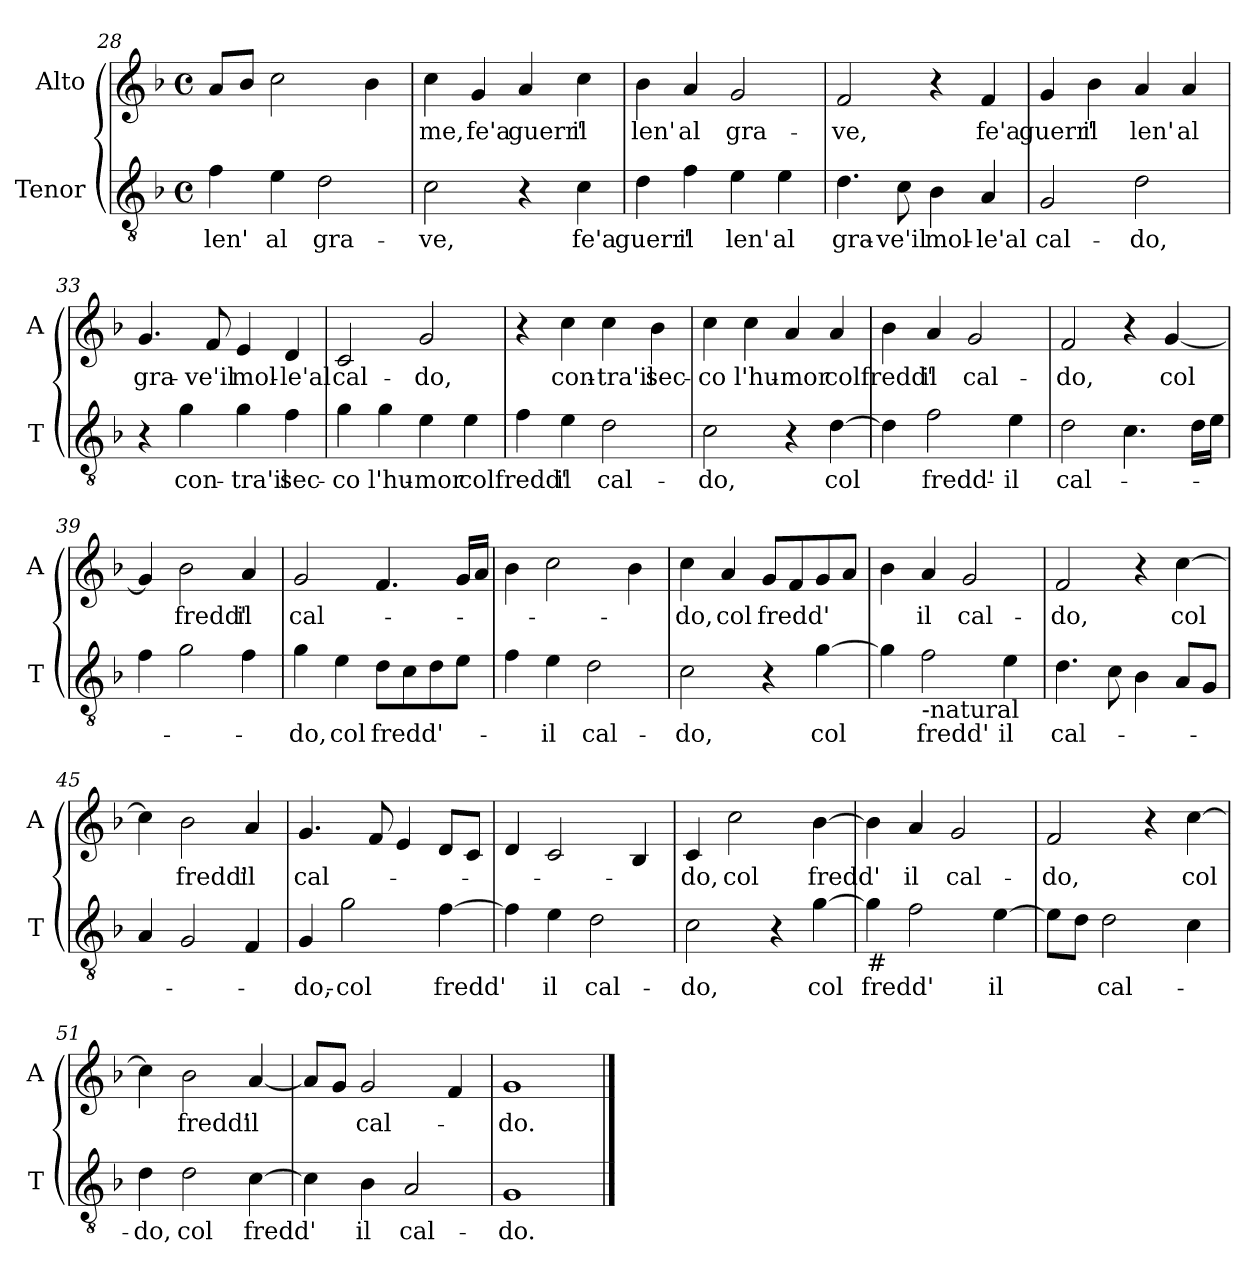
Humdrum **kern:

**kern	**text	**kern	**text
*part2	*part2	*part1	*part1
*staff2	*staff2	*staff1	*staff1
*I"Tenor	*	*I"Alto	*
*I'T	*	*I'A	*
*clefGv2	*	*clefG2	*
*k[b-]	*	*k[b-]	*
*F:	*	*F:	*
*M4/4	*	*M4/4	*
*met(c)	*	*met(c)	*
=28	=28	=28	=28
!	!LO:LY:b	!	!
4f\	len'	8a/L	.
.	.	8b-/J	.
!	!LO:LY:b	!	!
4e\	al	2cc\	.
!	!LO:LY:b	!	!
2d\	gra-	.	.
.	.	4b-\	.
=29	=29	=29	=29
!	!LO:LY:b	!	!LO:LY:b
2c\	-ve,	4cc\	-me,
!	!	!	!LO:LY:b
.	.	4g/	fe'a
!	!	!	!LO:LY:b
4r	.	4a/	guerr'
!	!LO:LY:b	!	!LO:LY:b
4c\	fe'a	4cc\	il
=30	=30	=30	=30
!	!LO:LY:b	!	!LO:LY:b
4d\	guerr'	4b-\	len'
!	!LO:LY:b	!	!LO:LY:b
4f\	il	4a/	al
!	!LO:LY:b	!	!LO:LY:b
4e\	len'	2g/	gra-
!	!LO:LY:b	!	!
4e\	al	.	.
!!LO:LB:g=z
=31	=31	=31	=31
!	!LO:LY:b	!	!LO:LY:b
4.d\	gra-	2f/	-ve,
!	!LO:LY:b	!	!
8c\	-ve'il	.	.
!	!LO:LY:b	!	!
4B-\	mol-	4r	.
!	!LO:LY:b	!	!LO:LY:b
4A/	-le'al	4f/	fe'a
=32	=32	=32	=32
!	!LO:LY:b	!	!LO:LY:b
2G/	cal-	4g/	guerr'
!	!	!	!LO:LY:b
.	.	4b-\	il
!	!LO:LY:b	!	!LO:LY:b
2d\	-do,	4a/	len'
!	!	!	!LO:LY:b
.	.	4a/	al
=33	=33	=33	=33
!	!	!	!LO:LY:b
4r	.	4.g/	gra-
!	!LO:LY:b	!	!
4g\	con-	.	.
!	!	!	!LO:LY:b
.	.	8f/	-ve'il
!	!LO:LY:b	!	!LO:LY:b
4g\	-tra'il	4e/	mol-
!	!LO:LY:b	!	!LO:LY:b
4f\	sec-	4d/	-le'al
=34	=34	=34	=34
!	!LO:LY:b	!	!LO:LY:b
4g\	-co	2c/	cal-
!	!LO:LY:b	!	!
4g\	l'hu-	.	.
!	!LO:LY:b	!	!LO:LY:b
4e\	-mor	2g/	-do,
!	!LO:LY:b	!	!
4e\	col	.	.
=35	=35	=35	=35
!	!LO:LY:b	!	!
4f\	fredd'	4r	.
!	!LO:LY:b	!	!LO:LY:b
4e\	il	4cc\	con-
!	!LO:LY:b	!	!LO:LY:b
2d\	cal-	4cc\	-tra'il
!	!	!	!LO:LY:b
.	.	4b-\	sec-
!!LO:LB:g=z
=36	=36	=36	=36
!	!LO:LY:b	!	!LO:LY:b
2c\	-do,	4cc\	-co
!	!	!	!LO:LY:b
.	.	4cc\	l'hu-
!	!	!	!LO:LY:b
4r	.	4a/	-mor
!	!LO:LY:b	!	!LO:LY:b
[4d\	col	4a/	col
=37	=37	=37	=37
!	!	!	!LO:LY:b
4d\]	.	4b-\	fredd'
!	!LO:LY:b	!	!LO:LY:b
2f\	fredd'-	4a/	il
!	!	!	!LO:LY:b
.	.	2g/	cal-
!	!LO:LY:b	!	!
4e\	-il	.	.
=38	=38	=38	=38
!	!LO:LY:b	!	!LO:LY:b
2d\	cal-	2f/	-do,
4.c\	.	4r	.
!	!	!	!LO:LY:b
.	.	[4g/	col
16d\LL	.	.	.
16e\JJ	.	.	.
=39	=39	=39	=39
4f\	.	4g/]	.
!	!	!	!LO:LY:b
2g\	.	2b-\	fredd'
!	!	!	!LO:LY:b
4f\	.	4a/	il
=40	=40	=40	=40
!	!LO:LY:b	!	!LO:LY:b
4g\	-do,	2g/	cal-
!	!LO:LY:b	!	!
4e\	col	.	.
!	!LO:LY:b	!	!
8d\L	fredd'-	4.f/	.
8c\	.	.	.
8d\	.	.	.
8e\J	.	16g/LL	.
.	.	16a/JJ	.
!!LO:LB:g=z
=41	=41	=41	=41
4f\	.	4b-\	.
!	!LO:LY:b	!	!
4e\	-il	2cc\	.
!	!LO:LY:b	!	!
2d\	cal-	.	.
.	.	4b-\	.
=42	=42	=42	=42
!	!LO:LY:b	!	!LO:LY:b
2c\	-do,	4cc\	-do,
!	!	!	!LO:LY:b
.	.	4a/	col
!	!	!	!LO:LY:b
4r	.	8g/L	fredd'
.	.	8f/	.
!	!LO:LY:b	!	!
[4g\	col	8g/	.
.	.	8a/J	.
=43	=43	=43	=43
4g\]	.	4b-\	.
!LO:TX:b:t=-natural	!	!	!
!	!LO:LY:b	!	!LO:LY:b
2f\	fredd'	4a/	il
!	!	!	!LO:LY:b
.	.	2g/	cal-
!	!LO:LY:b	!	!
4e\	il	.	.
=44	=44	=44	=44
!	!LO:LY:b	!	!LO:LY:b
4.d\	cal-	2f/	-do,
8c\	.	.	.
4B-\	.	4r	.
!	!	!	!LO:LY:b
8A/L	.	[4cc\	col
8G/J	.	.	.
=45	=45	=45	=45
4A/	.	4cc\]	.
!	!	!	!LO:LY:b
2G/	.	2b-\	fredd'
!	!	!	!LO:LY:b
4F/	.	4a/	il
!!LO:LB:g=z
=46	=46	=46	=46
!	!LO:LY:b	!	!LO:LY:b
4G/	-do,-	4.g/	cal-
!	!LO:LY:b	!	!
2g\	-col	.	.
.	.	8f/	.
.	.	4e/	.
!	!LO:LY:b	!	!
[4f\	fredd'	8d/L	.
.	.	8c/J	.
=47	=47	=47	=47
4f\]	.	4d/	.
!	!LO:LY:b	!	!
4e\	il	2c/	.
!	!LO:LY:b	!	!
2d\	cal-	.	.
.	.	4B-/	.
=48	=48	=48	=48
!	!LO:LY:b	!	!LO:LY:b
2c\	-do,	4c/	-do,
!	!	!	!LO:LY:b
.	.	2cc\	col
4r	.	.	.
!	!LO:LY:b	!	!LO:LY:b
[4g\	col	[4b-\	fredd'
=49	=49	=49	=49
!LO:TX:b:t=#	!	!	!
!	!LO:LY:b	!	!
4g\]	fredd'	4b-\]	.
!	!	!	!LO:LY:b
2f\	.	4a/	il
!	!	!	!LO:LY:b
.	.	2g/	cal-
!	!LO:LY:b	!	!
[4e\	il	.	.
!!LO:LB:g=z
=50	=50	=50	=50
!	!	!	!LO:LY:b
8e\L]	.	2f/	-do,
8d\J	.	.	.
!	!LO:LY:b	!	!
2d\	cal-	.	.
.	.	4r	.
!	!	!	!LO:LY:b
4c\	.	[4cc\	col
=51	=51	=51	=51
!	!LO:LY:b	!	!
4d\	-do,	4cc\]	.
!	!LO:LY:b	!	!LO:LY:b
2d\	col	2b-\	fredd'
!	!LO:LY:b	!	!LO:LY:b
[4c\	fredd'	[4a/	il
=52	=52	=52	=52
4c\]	.	8a/L]	.
.	.	8g/J	.
!	!LO:LY:b	!	!LO:LY:b
4B-\	il	2g/	cal-
!	!LO:LY:b	!	!
2A/	cal-	.	.
.	.	4f/	.
=53	=53	=53	=53
!	!LO:LY:b	!	!LO:LY:b
1G	-do.	1g	-do.
==	==	==	==
*-	*-	*-	*-
